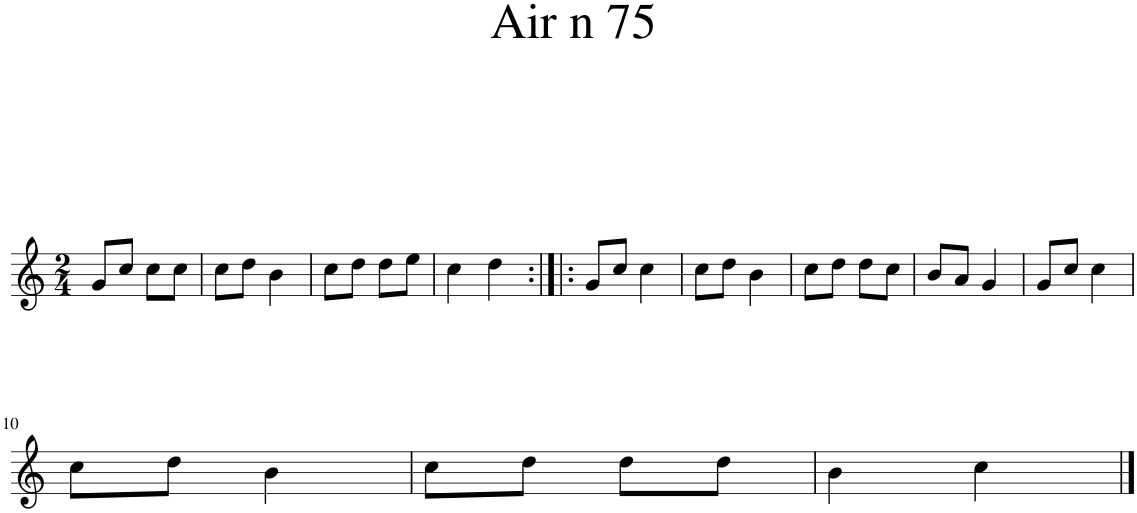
**kern
*part1
*staff1
*I"Piano
*I'Pno.
*clefG2
*k[]
*M2/4
=1
8g/L
8cc/J
8cc\L
8cc\J
=2
8cc\L
8dd\J
4b\
=3
8cc\L
8dd\J
8dd\L
8ee\J
=4
4cc\
4dd\
=5:|!|:
8g/L
8cc/J
4cc\
=6
8cc\L
8dd\J
4b\
=7
8cc\L
8dd\J
8dd\L
8cc\J
=8
8b/L
8a/J
4g/
=9
8g/L
8cc/J
4cc\
!!LO:LB:g=z
=10
8cc\L
8dd\J
4b\
=11
8cc\L
8dd\J
8dd\L
8dd\J
=12
4b\
4cc\
==
*-
